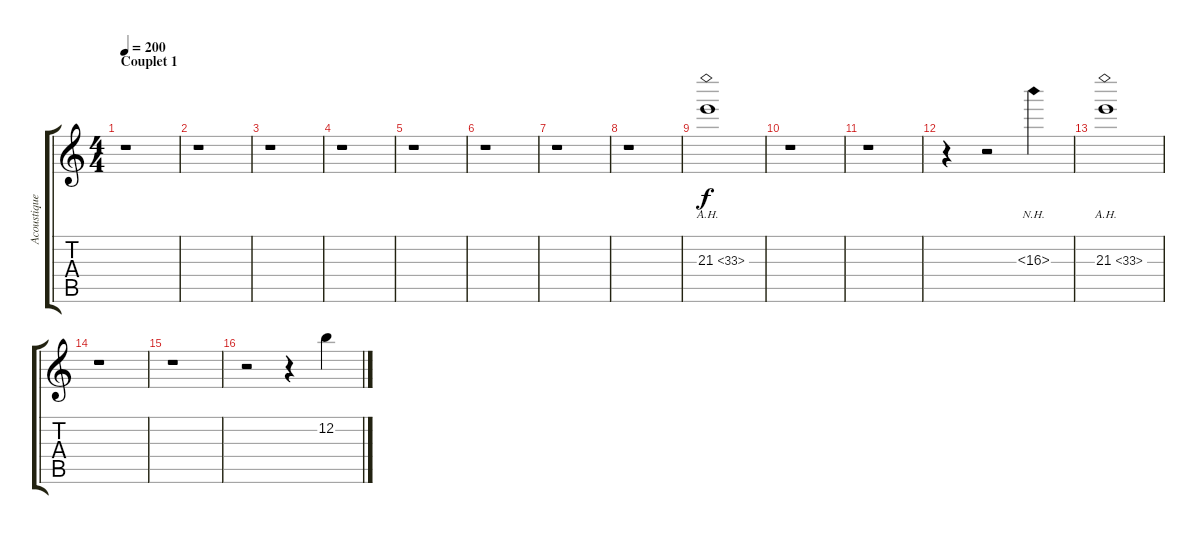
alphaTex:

\track ("Acoustique gauche" "Acoustique") {instrument acousticguitarsteel}
\staff {score tabs}
\tuning (E4 B3 G3 D3 A2 E2) {hide}
\ts (4 4)
\section ("" "Couplet 1")
\tempo 200
\clef g2
\ks c
r.1{dy f volume 16} |
r.1 |
r.1 |
r.1 |
r.1 |
r.1 |
r.1 |
r.1 |
21.3{ah 12}.1 |
r.1 |
r.1 |
r.4 r.2 16.3{nh}.4 |
21.3{ah 12}.1 |
r.1 |
r.1 |
r.2 r.4 12.2.4
